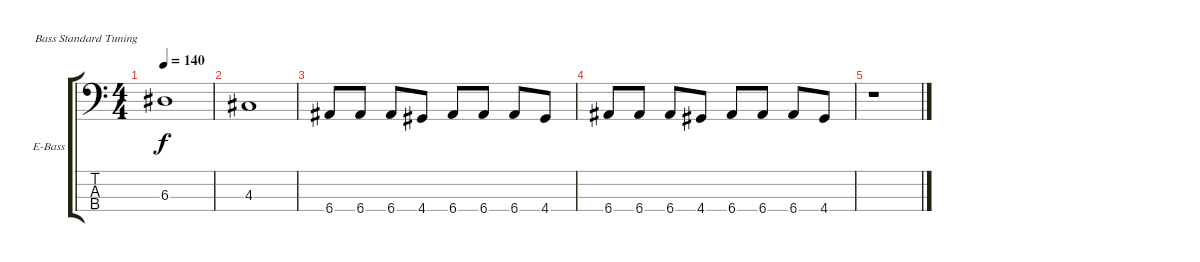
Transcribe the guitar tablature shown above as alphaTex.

\bracketExtendMode groupsimilarinstruments
\firstSystemTrackNameOrientation horizontal
\otherSystemsTrackNameOrientation horizontal
\track ("bass" "E-Bass") {instrument electricbassfinger}
\staff {score tabs}
\tuning (G2 D2 A1 E1)
\ts (4 4)
\tempo 140
\clef f4
\ks c
6.3.1{dy f} |
4.3.1 |
6.4.8 6.4.8 6.4.8 4.4.8 6.4.8 6.4.8 6.4.8 4.4.8 |
6.4.8 6.4.8 6.4.8 4.4.8 6.4.8 6.4.8 6.4.8 4.4.8 |
r.1
